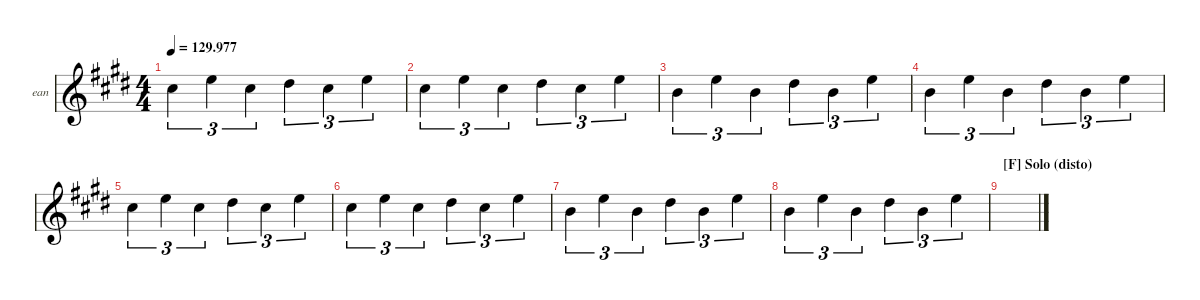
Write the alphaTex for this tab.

\defaultSystemsLayout 4
\hideDynamics
\bracketExtendMode nobrackets
\firstSystemTrackNameOrientation horizontal
\otherSystemsTrackNameOrientation horizontal
\track ("GTR1_Clean" "ean") {defaultSystemsLayout 4 instrument distortionguitar}
\staff {score}
\tuning (Eb4 Bb3 Gb3 Db3 Ab2 Db2)
\ts (4 4)
\tempo
129.977
\accidentals auto
\clef g2
\ottava regular
\simile none
\ks e
7.3.4{tu (3 2) dy mf} 6.2.4{tu (3 2)} 7.3.4{tu (3 2)} 0.1.4{tu (3 2)} 7.3.4{tu (3 2)} 6.2.4{tu (3 2)} |
7.3.4{tu (3 2)} 6.2.4{tu (3 2)} 7.3.4{tu (3 2)} 0.1.4{tu (3 2)} 7.3.4{tu (3 2)} 6.2.4{tu (3 2)} |
5.3.4{tu (3 2)} 6.2.4{tu (3 2)} 5.3.4{tu (3 2)} 0.1.4{tu (3 2)} 5.3.4{tu (3 2)} 6.2.4{tu (3 2)} |
5.3.4{tu (3 2)} 6.2.4{tu (3 2)} 5.3.4{tu (3 2)} 0.1.4{tu (3 2)} 5.3.4{tu (3 2)} 6.2.4{tu (3 2)} |
7.3.4{tu (3 2)} 6.2.4{tu (3 2)} 7.3.4{tu (3 2)} 0.1.4{tu (3 2)} 7.3.4{tu (3 2)} 6.2.4{tu (3 2)} |
7.3.4{tu (3 2)} 6.2.4{tu (3 2)} 7.3.4{tu (3 2)} 0.1.4{tu (3 2)} 7.3.4{tu (3 2)} 6.2.4{tu (3 2)} |
5.3.4{tu (3 2)} 6.2.4{tu (3 2)} 5.3.4{tu (3 2)} 0.1.4{tu (3 2)} 5.3.4{tu (3 2)} 6.2.4{tu (3 2)} |
5.3.4{tu (3 2)} 6.2.4{tu (3 2)} 5.3.4{tu (3 2)} 0.1.4{tu (3 2)} 5.3.4{tu (3 2)} 6.2.4{tu (3 2)} |
\section ("F" "Solo (disto)")
